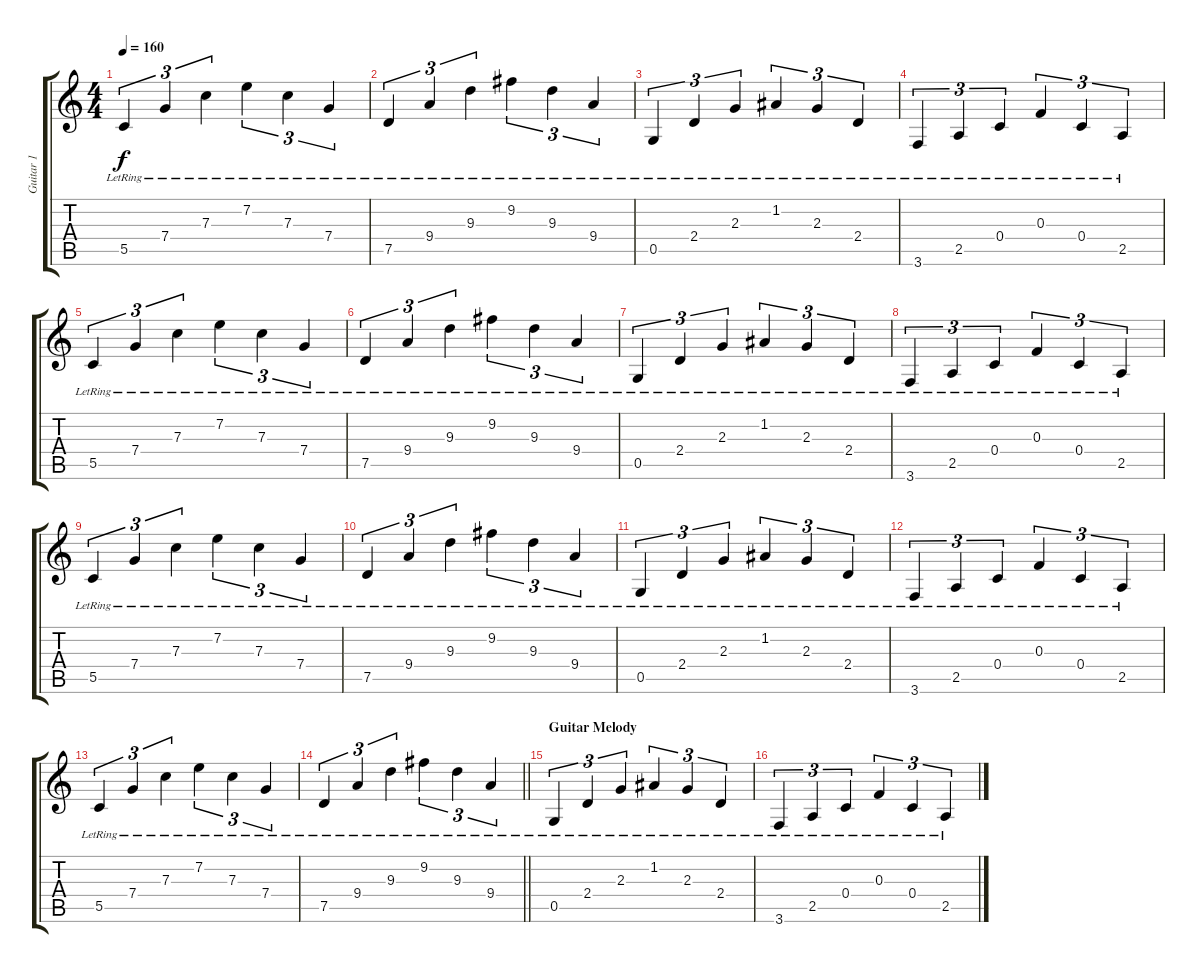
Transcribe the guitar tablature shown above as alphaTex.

\track ("Guitar 1" "Guitar 1") {instrument distortionguitar}
\staff {score tabs}
\tuning (D4 A3 F3 C3 G2 D2) {hide}
\ts (4 4)
\tempo 160
\clef g2
\ks c
5.5{lr}.4{tu (3 2) dy f} 7.4{lr}.4{tu (3 2)} 7.3{lr}.4{tu (3 2)} 7.2{lr}.4{tu (3 2)} 7.3{lr}.4{tu (3 2)} 7.4{lr}.4{tu (3 2)} |
7.5{lr}.4{tu (3 2)} 9.4{lr}.4{tu (3 2)} 9.3{lr}.4{tu (3 2)} 9.2{lr}.4{tu (3 2)} 9.3{lr}.4{tu (3 2)} 9.4{lr}.4{tu (3 2)} |
0.5{lr}.4{tu (3 2)} 2.4{lr}.4{tu (3 2)} 2.3{lr}.4{tu (3 2)} 1.2{lr}.4{tu (3 2)} 2.3{lr}.4{tu (3 2)} 2.4{lr}.4{tu (3 2)} |
3.6{lr}.4{tu (3 2)} 2.5{lr}.4{tu (3 2)} 0.4{lr}.4{tu (3 2)} 0.3{lr}.4{tu (3 2)} 0.4{lr}.4{tu (3 2)} 2.5{lr}.4{tu (3 2)} |
5.5{lr}.4{tu (3 2)} 7.4{lr}.4{tu (3 2)} 7.3{lr}.4{tu (3 2)} 7.2{lr}.4{tu (3 2)} 7.3{lr}.4{tu (3 2)} 7.4{lr}.4{tu (3 2)} |
7.5{lr}.4{tu (3 2)} 9.4{lr}.4{tu (3 2)} 9.3{lr}.4{tu (3 2)} 9.2{lr}.4{tu (3 2)} 9.3{lr}.4{tu (3 2)} 9.4{lr}.4{tu (3 2)} |
0.5{lr}.4{tu (3 2)} 2.4{lr}.4{tu (3 2)} 2.3{lr}.4{tu (3 2)} 1.2{lr}.4{tu (3 2)} 2.3{lr}.4{tu (3 2)} 2.4{lr}.4{tu (3 2)} |
3.6{lr}.4{tu (3 2)} 2.5{lr}.4{tu (3 2)} 0.4{lr}.4{tu (3 2)} 0.3{lr}.4{tu (3 2)} 0.4{lr}.4{tu (3 2)} 2.5{lr}.4{tu (3 2)} |
5.5{lr}.4{tu (3 2)} 7.4{lr}.4{tu (3 2)} 7.3{lr}.4{tu (3 2)} 7.2{lr}.4{tu (3 2)} 7.3{lr}.4{tu (3 2)} 7.4{lr}.4{tu (3 2)} |
7.5{lr}.4{tu (3 2)} 9.4{lr}.4{tu (3 2)} 9.3{lr}.4{tu (3 2)} 9.2{lr}.4{tu (3 2)} 9.3{lr}.4{tu (3 2)} 9.4{lr}.4{tu (3 2)} |
0.5{lr}.4{tu (3 2)} 2.4{lr}.4{tu (3 2)} 2.3{lr}.4{tu (3 2)} 1.2{lr}.4{tu (3 2)} 2.3{lr}.4{tu (3 2)} 2.4{lr}.4{tu (3 2)} |
3.6{lr}.4{tu (3 2)} 2.5{lr}.4{tu (3 2)} 0.4{lr}.4{tu (3 2)} 0.3{lr}.4{tu (3 2)} 0.4{lr}.4{tu (3 2)} 2.5{lr}.4{tu (3 2)} |
5.5{lr}.4{tu (3 2)} 7.4{lr}.4{tu (3 2)} 7.3{lr}.4{tu (3 2)} 7.2{lr}.4{tu (3 2)} 7.3{lr}.4{tu (3 2)} 7.4{lr}.4{tu (3 2)} |
\barLineRight lightlight
7.5{lr}.4{tu (3 2)} 9.4{lr}.4{tu (3 2)} 9.3{lr}.4{tu (3 2)} 9.2{lr}.4{tu (3 2)} 9.3{lr}.4{tu (3 2)} 9.4{lr}.4{tu (3 2)} |
\section ("" "Guitar Melody")
0.5{lr}.4{tu (3 2)} 2.4{lr}.4{tu (3 2)} 2.3{lr}.4{tu (3 2)} 1.2{lr}.4{tu (3 2)} 2.3{lr}.4{tu (3 2)} 2.4{lr}.4{tu (3 2)} |
3.6{lr}.4{tu (3 2)} 2.5{lr}.4{tu (3 2)} 0.4{lr}.4{tu (3 2)} 0.3{lr}.4{tu (3 2)} 0.4{lr}.4{tu (3 2)} 2.5{lr}.4{tu (3 2)}
